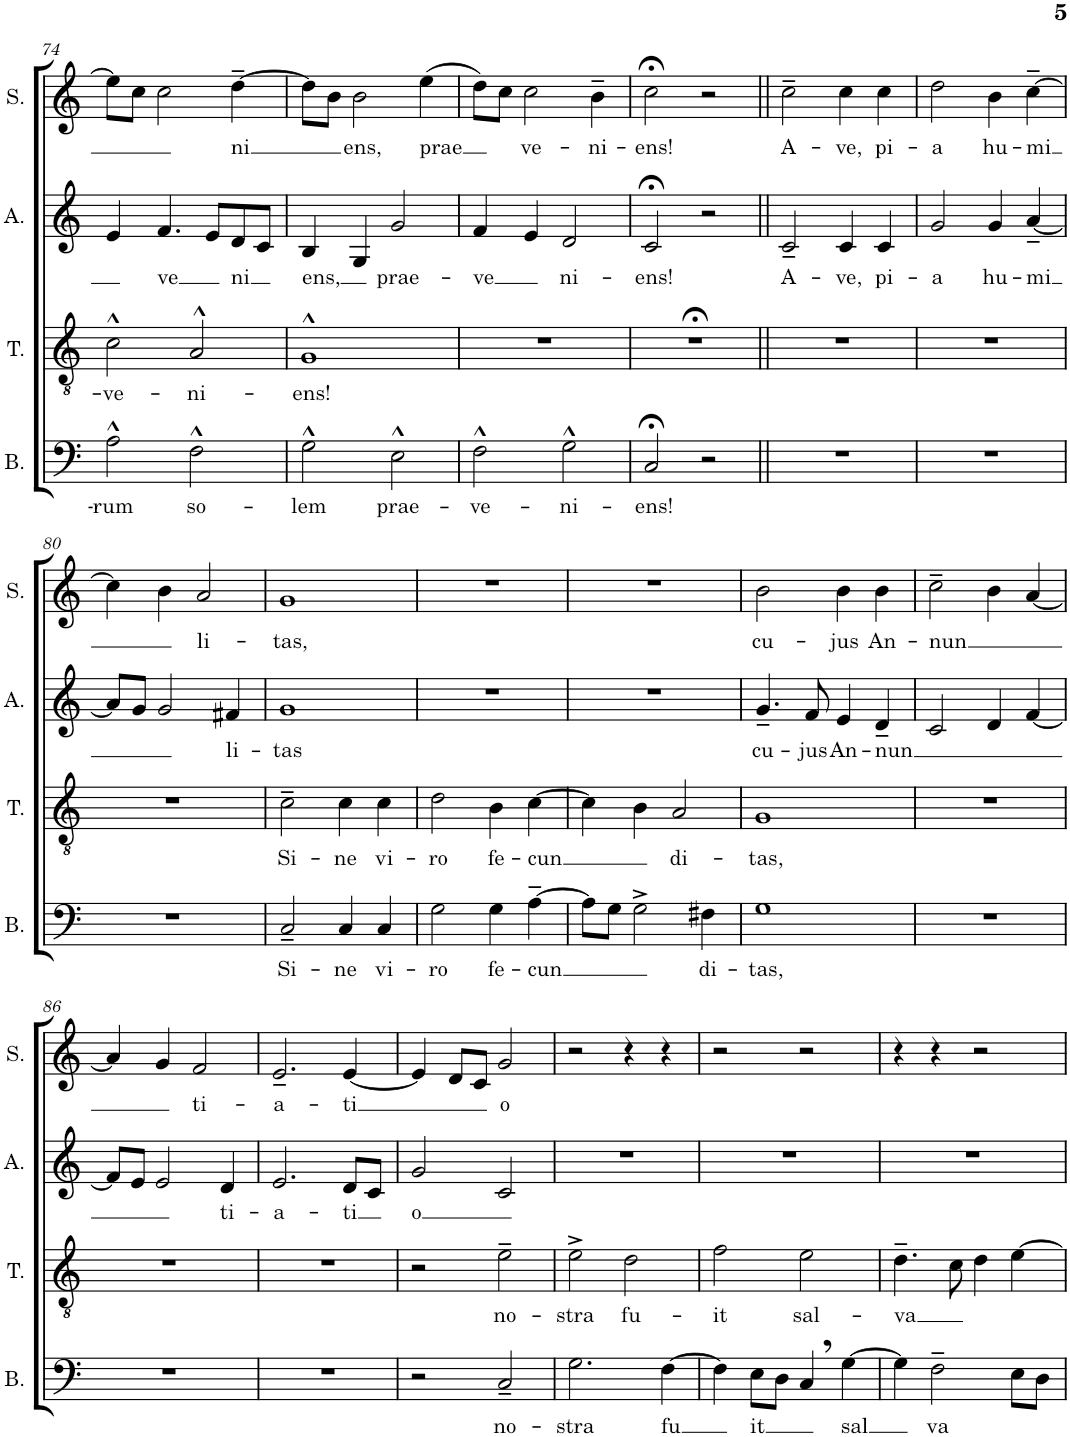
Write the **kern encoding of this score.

**kern	**text	**kern	**text	**kern	**text	**kern	**text
*part4	*part4	*part3	*part3	*part2	*part2	*part1	*part1
*staff4	*staff4	*staff3	*staff3	*staff2	*staff2	*staff1	*staff1
*I"Bass	*	*I"Tenor	*	*I"Alto	*	*I"Soprano	*
*I'B.	*	*I'T.	*	*I'A.	*	*I'S.	*
!!LO:PB:g=z
*clefF4	*	*clefGv2	*	*clefG2	*	*clefG2	*
*k[]	*	*k[]	*	*k[]	*	*k[]	*
*M2/2	*	*M2/2	*	*M2/2	*	*M2/2	*
*met(c|)	*	*met(c|)	*	*met(c|)	*	*met(c|)	*
=74	=74	=74	=74	=74	=74	=74	=74
!	!LO:LY:b	!	!LO:LY:b	!	!	!	!
2A^^\	-rum	2c^^\	-ve-	4e/	.	8ee\L]	.
.	.	.	.	.	.	8cc\J	.
!	!	!	!	!	!LO:LY:b	!	!
.	.	.	.	4.f/	ve	2cc\	.
!	!LO:LY:b	!	!LO:LY:b	!	!	!	!
2F^^\	so-	2A^^/	-ni-	.	.	.	.
.	.	.	.	8e/L	.	.	.
!	!	!	!	!	!LO:LY:b	!	!LO:LY:b
.	.	.	.	8d/	ni	[4dd~\	ni
.	.	.	.	8c/J	.	.	.
=75	=75	=75	=75	=75	=75	=75	=75
!	!LO:LY:b	!	!LO:LY:b	!	!LO:LY:b	!	!
2G^^\	-lem	1G^^	-ens!	4B/	ens,	8dd\L]	.
.	.	.	.	.	.	8b\J	.
!	!	!	!	!	!	!	!LO:LY:b
.	.	.	.	4G/	.	2b\	ens,
!	!LO:LY:b	!	!	!	!LO:LY:b	!	!
2E^^\	prae-	.	.	2g/	prae-	.	.
!	!	!	!	!	!	!	!LO:LY:b
.	.	.	.	.	.	(4ee\	prae
=76	=76	=76	=76	=76	=76	=76	=76
!	!LO:LY:b	!	!	!	!LO:LY:b	!	!
2F^^\	-ve-	1r	.	4f/	-ve	8dd\L)	.
.	.	.	.	.	.	8cc\J	.
!	!	!	!	!	!	!	!LO:LY:b
.	.	.	.	4e/	.	2cc\	ve-
!	!LO:LY:b	!	!	!	!LO:LY:b	!	!
2G^^\	-ni-	.	.	2d/	ni-	.	.
!	!	!	!	!	!	!	!LO:LY:b
.	.	.	.	.	.	4b~\	-ni-
=77	=77	=77	=77	=77	=77	=77	=77
!	!LO:LY:b	!	!	!	!LO:LY:b	!	!LO:LY:b
2C;</	-ens!	1r;<	.	2c;</	-ens!	2cc;<\	-ens!
2r	.	.	.	2r	.	2r	.
=78||	=78||	=78||	=78||	=78||	=78||	=78||	=78||
!	!	!	!	!	!LO:LY:b	!	!LO:LY:b
1r	.	1r	.	2c~/	A-	2cc~\	A-
!	!	!	!	!	!LO:LY:b	!	!LO:LY:b
.	.	.	.	4c/	-ve,	4cc\	-ve,
!	!	!	!	!	!LO:LY:b	!	!LO:LY:b
.	.	.	.	4c/	pi-	4cc\	pi-
=79	=79	=79	=79	=79	=79	=79	=79
!	!	!	!	!	!LO:LY:b	!	!LO:LY:b
1r	.	1r	.	2g/	-a	2dd\	-a
!	!	!	!	!	!LO:LY:b	!	!LO:LY:b
.	.	.	.	4g/	hu-	4b\	hu-
!	!	!	!	!	!LO:LY:b	!	!LO:LY:b
.	.	.	.	[4a~/	-mi	[4cc~\	-mi
!!LO:LB:g=z
=80	=80	=80	=80	=80	=80	=80	=80
1r	.	1r	.	8a/L]	.	4cc\]	.
.	.	.	.	8g/J	.	.	.
.	.	.	.	2g/	.	4b\	.
!	!	!	!	!	!	!	!LO:LY:b
.	.	.	.	.	.	2a/	li-
!	!	!	!	!	!LO:LY:b	!	!
.	.	.	.	4f#X/	li-	.	.
=81	=81	=81	=81	=81	=81	=81	=81
!	!LO:LY:b	!	!LO:LY:b	!	!LO:LY:b	!	!LO:LY:b
2C~/	Si-	2c~\	Si-	1g	-tas	1g	-tas,
!	!LO:LY:b	!	!LO:LY:b	!	!	!	!
4C/	-ne	4c\	-ne	.	.	.	.
!	!LO:LY:b	!	!LO:LY:b	!	!	!	!
4C/	vi-	4c\	vi-	.	.	.	.
=82	=82	=82	=82	=82	=82	=82	=82
!	!LO:LY:b	!	!LO:LY:b	!	!	!	!
2G\	-ro	2d\	-ro	1r	.	1r	.
!	!LO:LY:b	!	!LO:LY:b	!	!	!	!
4G\	fe-	4B\	fe-	.	.	.	.
!	!LO:LY:b	!	!LO:LY:b	!	!	!	!
[4A~\	-cun	[4c\	-cun	.	.	.	.
=83	=83	=83	=83	=83	=83	=83	=83
8A\L]	.	4c\]	.	1r	.	1r	.
8G\J	.	.	.	.	.	.	.
2G^\	.	4B\	.	.	.	.	.
!	!	!	!LO:LY:b	!	!	!	!
.	.	2A/	di-	.	.	.	.
!	!LO:LY:b	!	!	!	!	!	!
4F#X\	di-	.	.	.	.	.	.
=84	=84	=84	=84	=84	=84	=84	=84
!	!LO:LY:b	!	!LO:LY:b	!	!LO:LY:b	!	!LO:LY:b
1G	-tas,	1G	-tas,	4.g~/	cu-	2b\	cu-
!	!	!	!	!	!LO:LY:b	!	!
.	.	.	.	8f/	-jus	.	.
!	!	!	!	!	!LO:LY:b	!	!LO:LY:b
.	.	.	.	4e/	An-	4b\	-jus
!	!	!	!	!	!LO:LY:b	!	!LO:LY:b
.	.	.	.	4d~/	-nun	4b\	An-
=85	=85	=85	=85	=85	=85	=85	=85
!	!	!	!	!	!	!	!LO:LY:b
1r	.	1r	.	2c/	.	2cc~\	-nun
.	.	.	.	4d/	.	4b\	.
.	.	.	.	[4f/	.	[4a/	.
!!LO:LB:g=z
=86	=86	=86	=86	=86	=86	=86	=86
1r	.	1r	.	8f/L]	.	4a/]	.
.	.	.	.	8e/J	.	.	.
.	.	.	.	2e/	.	4g/	.
!	!	!	!	!	!	!	!LO:LY:b
.	.	.	.	.	.	2f/	ti-
!	!	!	!	!	!LO:LY:b	!	!
.	.	.	.	4d/	ti-	.	.
=87	=87	=87	=87	=87	=87	=87	=87
!	!	!	!	!	!LO:LY:b	!	!LO:LY:b
1r	.	1r	.	2.e/	-a-	2.e~/	-a-
!	!	!	!	!	!LO:LY:b	!	!LO:LY:b
.	.	.	.	8d/L	-ti	[4e/	-ti
.	.	.	.	8c/J	.	.	.
=88	=88	=88	=88	=88	=88	=88	=88
!	!	!	!	!	!LO:LY:b	!	!
2r	.	2r	.	2g/	o	4e/]	.
.	.	.	.	.	.	8d/L	.
.	.	.	.	.	.	8c/J	.
!	!LO:LY:b	!	!LO:LY:b	!	!	!	!LO:LY:b
2C~/	no-	2e~\	no-	2c/	.	2g/	o
=89	=89	=89	=89	=89	=89	=89	=89
!	!LO:LY:b	!	!LO:LY:b	!	!	!	!
2.G\	-stra	2e^\	-stra	1r	.	2r	.
!	!	!	!LO:LY:b	!	!	!	!
.	.	2d\	fu-	.	.	4r	.
!	!LO:LY:b	!	!	!	!	!	!
[4F\	fu	.	.	.	.	4r	.
=90	=90	=90	=90	=90	=90	=90	=90
!	!	!	!LO:LY:b	!	!	!	!
4F\]	.	2f\	-it	1r	.	2r	.
!	!LO:LY:b	!	!	!	!	!	!
8E\L	it	.	.	.	.	.	.
8D\J	.	.	.	.	.	.	.
!	!	!	!LO:LY:b	!	!	!	!
4C,/	.	2e\	sal-	.	.	2r	.
!	!LO:LY:b	!	!	!	!	!	!
[4G\	sal	.	.	.	.	.	.
=91	=91	=91	=91	=91	=91	=91	=91
!	!	!	!LO:LY:b	!	!	!	!
4G\]	.	4.d~\	-va	1r	.	4r	.
!	!LO:LY:b	!	!	!	!	!	!
2F~\	va	.	.	.	.	4r	.
.	.	8c\	.	.	.	.	.
.	.	4d\	.	.	.	2r	.
8E\L	.	[4e\	.	.	.	.	.
8D\J	.	.	.	.	.	.	.
=	=	=	=	=	=	=	=
*-	*-	*-	*-	*-	*-	*-	*-
